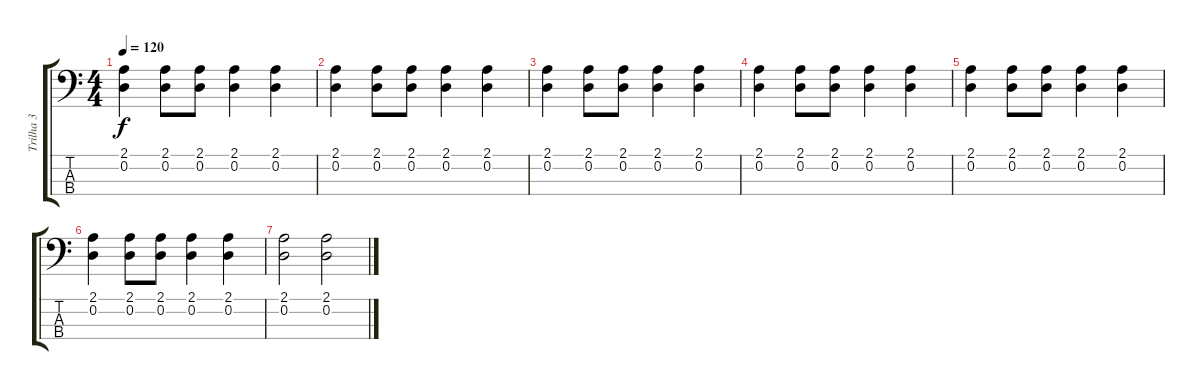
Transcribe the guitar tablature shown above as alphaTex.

\track ("Trilha 3" "Trilha 3") {instrument acousticbass}
\staff {score tabs}
\tuning (G2 D2 A1 E1) {hide}
\ts (4 4)
\tempo 120
\clef f4
\ks c
(2.1 0.2).4{dy f} (2.1 0.2).8 (2.1 0.2).8 (2.1 0.2).4 (2.1 0.2).4 |
(2.1 0.2).4 (2.1 0.2).8 (2.1 0.2).8 (2.1 0.2).4 (2.1 0.2).4 |
(2.1 0.2).4 (2.1 0.2).8 (2.1 0.2).8 (2.1 0.2).4 (2.1 0.2).4 |
(2.1 0.2).4 (2.1 0.2).8 (2.1 0.2).8 (2.1 0.2).4 (2.1 0.2).4 |
(2.1 0.2).4 (2.1 0.2).8 (2.1 0.2).8 (2.1 0.2).4 (2.1 0.2).4 |
(2.1 0.2).4 (2.1 0.2).8 (2.1 0.2).8 (2.1 0.2).4 (2.1 0.2).4 |
(2.1 0.2).2 (2.1 0.2).2
